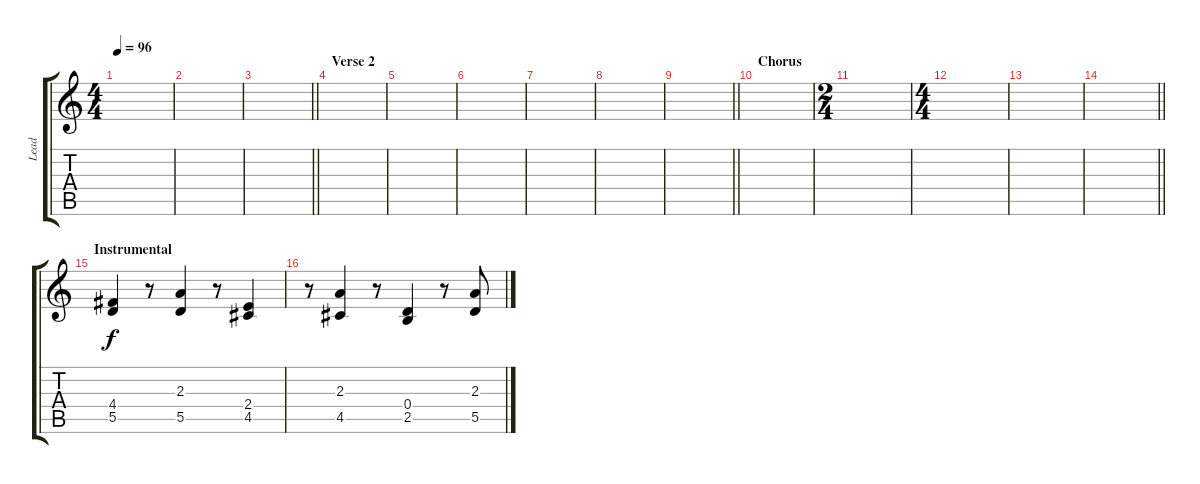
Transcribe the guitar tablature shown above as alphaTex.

\track ("Lead" "Lead") {instrument distortionguitar}
\staff {score tabs}
\tuning (E4 B3 G3 D3 A2 E2) {hide}
\ts (4 4)
\tempo 96
\clef g2
\ks c
|
|
\barLineRight lightlight
|
\section ("" "Verse 2")
|
|
|
|
|
\barLineRight lightlight
|
\section ("" "Chorus")
|
\ts (2 4)
|
\ts (4 4)
|
|
\barLineRight lightlight
|
\section ("" "Instrumental")
(4.4 5.5).4 r.8 (2.3 5.5).4 r.8 (2.4 4.5).4 |
r.8 (2.3 4.5).4 r.8 (0.4 2.5).4 r.8 (2.3 5.5).8
